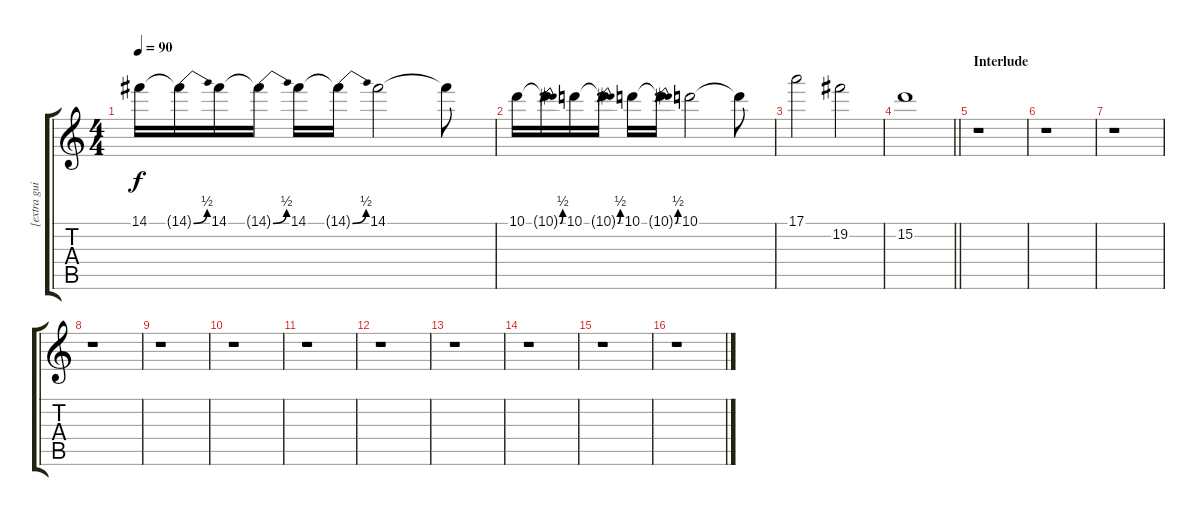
\track ("[extra guitar parts]" "[extra gui") {instrument electricguitarclean}
\staff {score tabs}
\tuning (E4 B3 G3 D3 A2 E2) {hide}
\ts (4 4)
\tempo 90
\clef g2
\ks c
14.1.16{dy f} 14.1{be (bend 0 0 60 2) t}.16 14.1.16 14.1{be (bend 0 0 60 2) t}.16 14.1.16 14.1{be (bend 0 0 60 2) t}.16 14.1.2 14.1{t}.8 |
10.1.16 10.1{be (bend 0 0 60 2) t}.16 10.1.16 10.1{be (bend 0 0 60 2) t}.16 10.1.16 10.1{be (bend 0 0 60 2) t}.16 10.1.2 10.1{t}.8 |
17.1.2 19.2.2 |
\barLineRight lightlight
15.2.1 |
\section ("" "Interlude")
r.1 |
r.1 |
r.1 |
r.1 |
r.1 |
r.1 |
r.1 |
r.1 |
r.1 |
r.1 |
r.1 |
r.1
